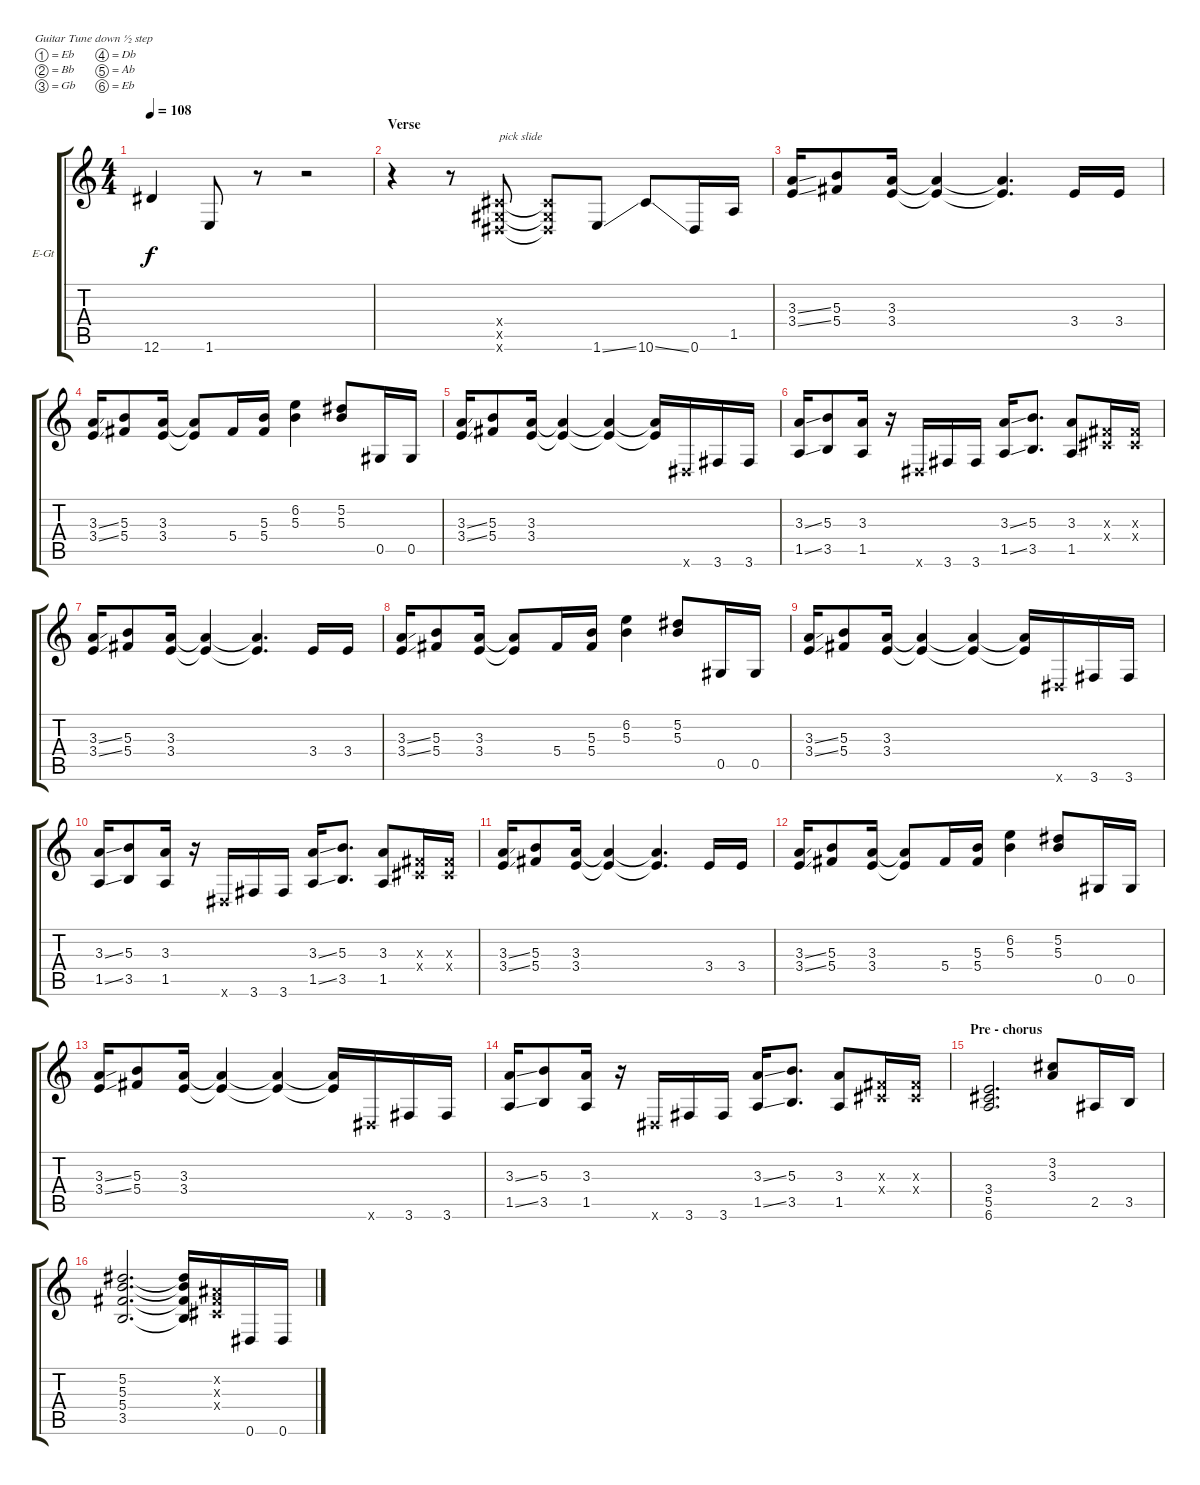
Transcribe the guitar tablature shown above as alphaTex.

\bracketExtendMode groupsimilarinstruments
\firstSystemTrackNameOrientation horizontal
\otherSystemsTrackNameOrientation horizontal
\track ("Gtr. 1 - Nuno" "E-Gt") {instrument distortionguitar}
\staff {score tabs}
\tuning (Eb4 Bb3 Gb3 Db3 Ab2 Eb2)
\ts (4 4)
\tempo 108
\clef g2
\ks c
12.6{t}.4{dy f} 1.6.8 r.8 r.2 |
\section ("" "Verse")
r.4 r.8 (0.4{x} 0.5{x} 0.6{x}).8{txt "pick slide"} (0.4{x t} 0.5{x t} 0.6{x t}).8 1.6{ss}.8 10.6{ss}.8 0.6.16 1.5.16 |
(3.3{ss} 3.4{ss}).16 (5.3 5.4).8 (3.3 3.4).16 (3.3{t} 3.4{t}).4 (3.3{t} 3.4{t}).4{d} 3.4.16 3.4.16 |
(3.3{ss} 3.4{ss}).16 (5.3 5.4).8 (3.3 3.4).16 (3.3{t} 3.4{t}).8 5.4.16 (5.3 5.4).16 (6.2 5.3).4 (5.2 5.3).8 0.5.16 0.5.16 |
(3.3{ss} 3.4{ss}).16 (5.3 5.4).8 (3.3 3.4).16 (3.3{t} 3.4{t}).4 (3.3{t} 3.4{t}).4 (3.3{t} 3.4{t}).16 0.6{x}.16 3.6.16 3.6.16 |
(3.3{ss} 1.5{ss}).16 (5.3 3.5).8 (3.3 1.5).16 r.16 0.6{x}.16 3.6.16 3.6.16 (3.3{ss} 1.5{ss}).16 (5.3 3.5).8{d} (3.3 1.5).8 (0.3{x} 0.4{x}).16 (0.3{x} 0.4{x}).16 |
(3.3{ss} 3.4{ss}).16 (5.3 5.4).8 (3.3 3.4).16 (3.3{t} 3.4{t}).4 (3.3{t} 3.4{t}).4{d} 3.4.16 3.4.16 |
(3.3{ss} 3.4{ss}).16 (5.3 5.4).8 (3.3 3.4).16 (3.3{t} 3.4{t}).8 5.4.16 (5.3 5.4).16 (6.2 5.3).4 (5.2 5.3).8 0.5.16 0.5.16 |
(3.3{ss} 3.4{ss}).16 (5.3 5.4).8 (3.3 3.4).16 (3.3{t} 3.4{t}).4 (3.3{t} 3.4{t}).4 (3.3{t} 3.4{t}).16 0.6{x}.16 3.6.16 3.6.16 |
(3.3{ss} 1.5{ss}).16 (5.3 3.5).8 (3.3 1.5).16 r.16 0.6{x}.16 3.6.16 3.6.16 (3.3{ss} 1.5{ss}).16 (5.3 3.5).8{d} (3.3 1.5).8 (0.3{x} 0.4{x}).16 (0.3{x} 0.4{x}).16 |
(3.3{ss} 3.4{ss}).16 (5.3 5.4).8 (3.3 3.4).16 (3.3{t} 3.4{t}).4 (3.3{t} 3.4{t}).4{d} 3.4.16 3.4.16 |
(3.3{ss} 3.4{ss}).16 (5.3 5.4).8 (3.3 3.4).16 (3.3{t} 3.4{t}).8 5.4.16 (5.3 5.4).16 (6.2 5.3).4 (5.2 5.3).8 0.5.16 0.5.16 |
(3.3{ss} 3.4{ss}).16 (5.3 5.4).8 (3.3 3.4).16 (3.3{t} 3.4{t}).4 (3.3{t} 3.4{t}).4 (3.3{t} 3.4{t}).16 0.6{x}.16 3.6.16 3.6.16 |
(3.3{ss} 1.5{ss}).16 (5.3 3.5).8 (3.3 1.5).16 r.16 0.6{x}.16 3.6.16 3.6.16 (3.3{ss} 1.5{ss}).16 (5.3 3.5).8{d} (3.3 1.5).8 (0.3{x} 0.4{x}).16 (0.3{x} 0.4{x}).16 |
\section ("" "Pre - chorus")
(3.4 5.5 6.6).2{d} (3.2 3.3).8 2.5.16 3.5.16 |
(5.2 5.3 5.4 3.5).2{d} (5.2{t} 5.3{t} 5.4{t} 3.5{t}).16 (0.2{x} 0.3{x} 0.4{x}).16 0.6.16 0.6.16
